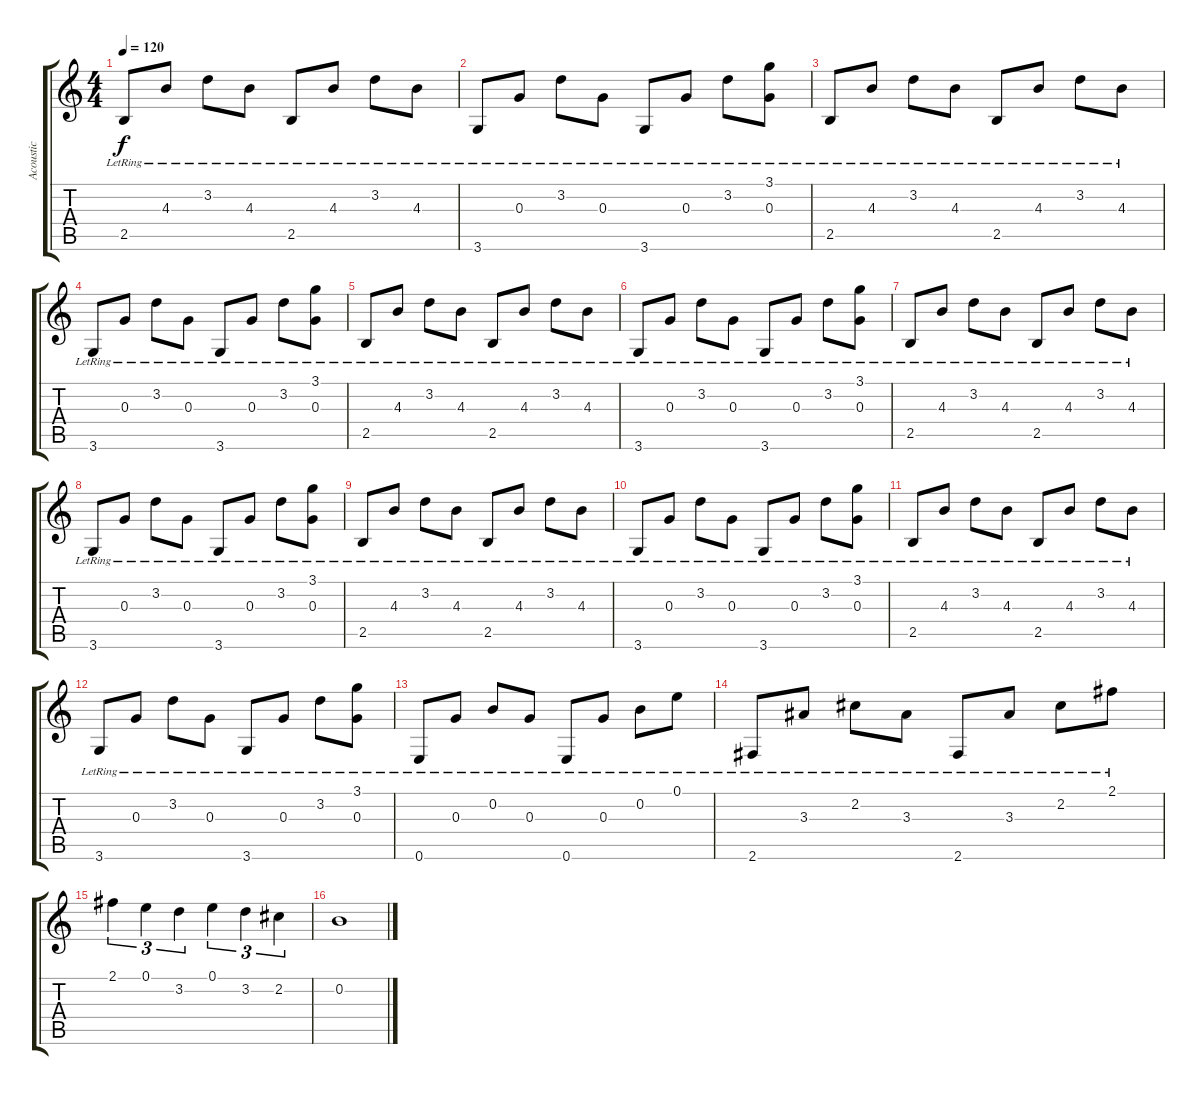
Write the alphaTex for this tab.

\track ("Acoustic" "Acoustic") {instrument acousticguitarnylon}
\staff {score tabs}
\tuning (E4 B3 G3 D3 A2 E2) {hide}
\ts (4 4)
\tempo 120
\clef g2
\ks c
2.5{lr}.8{dy f} 4.3{lr}.8 3.2{lr}.8 4.3{lr}.8 2.5{lr}.8 4.3{lr}.8 3.2{lr}.8 4.3{lr}.8 |
3.6{lr}.8 0.3{lr}.8 3.2{lr}.8 0.3{lr}.8 3.6{lr}.8 0.3{lr}.8 3.2{lr}.8 (3.1{lr} 0.3{lr}).8 |
2.5{lr}.8 4.3{lr}.8 3.2{lr}.8 4.3{lr}.8 2.5{lr}.8 4.3{lr}.8 3.2{lr}.8 4.3{lr}.8 |
3.6{lr}.8 0.3{lr}.8 3.2{lr}.8 0.3{lr}.8 3.6{lr}.8 0.3{lr}.8 3.2{lr}.8 (3.1{lr} 0.3{lr}).8 |
2.5{lr}.8 4.3{lr}.8 3.2{lr}.8 4.3{lr}.8 2.5{lr}.8 4.3{lr}.8 3.2{lr}.8 4.3{lr}.8 |
3.6{lr}.8 0.3{lr}.8 3.2{lr}.8 0.3{lr}.8 3.6{lr}.8 0.3{lr}.8 3.2{lr}.8 (3.1{lr} 0.3{lr}).8 |
2.5{lr}.8 4.3{lr}.8 3.2{lr}.8 4.3{lr}.8 2.5{lr}.8 4.3{lr}.8 3.2{lr}.8 4.3{lr}.8 |
3.6{lr}.8 0.3{lr}.8 3.2{lr}.8 0.3{lr}.8 3.6{lr}.8 0.3{lr}.8 3.2{lr}.8 (3.1{lr} 0.3{lr}).8 |
2.5{lr}.8 4.3{lr}.8 3.2{lr}.8 4.3{lr}.8 2.5{lr}.8 4.3{lr}.8 3.2{lr}.8 4.3{lr}.8 |
3.6{lr}.8 0.3{lr}.8 3.2{lr}.8 0.3{lr}.8 3.6{lr}.8 0.3{lr}.8 3.2{lr}.8 (3.1{lr} 0.3{lr}).8 |
2.5{lr}.8 4.3{lr}.8 3.2{lr}.8 4.3{lr}.8 2.5{lr}.8 4.3{lr}.8 3.2{lr}.8 4.3{lr}.8 |
3.6{lr}.8 0.3{lr}.8 3.2{lr}.8 0.3{lr}.8 3.6{lr}.8 0.3{lr}.8 3.2{lr}.8 (3.1{lr} 0.3{lr}).8 |
0.6{lr}.8 0.3{lr}.8 0.2{lr}.8 0.3{lr}.8 0.6{lr}.8 0.3{lr}.8 0.2{lr}.8 0.1{lr}.8 |
2.6{lr}.8 3.3{lr}.8 2.2{lr}.8 3.3{lr}.8 2.6{lr}.8 3.3{lr}.8 2.2{lr}.8 2.1{lr}.8 |
2.1.4{tu (3 2)} 0.1.4{tu (3 2)} 3.2.4{tu (3 2)} 0.1.4{tu (3 2)} 3.2.4{tu (3 2)} 2.2.4{tu (3 2)} |
0.2.1
